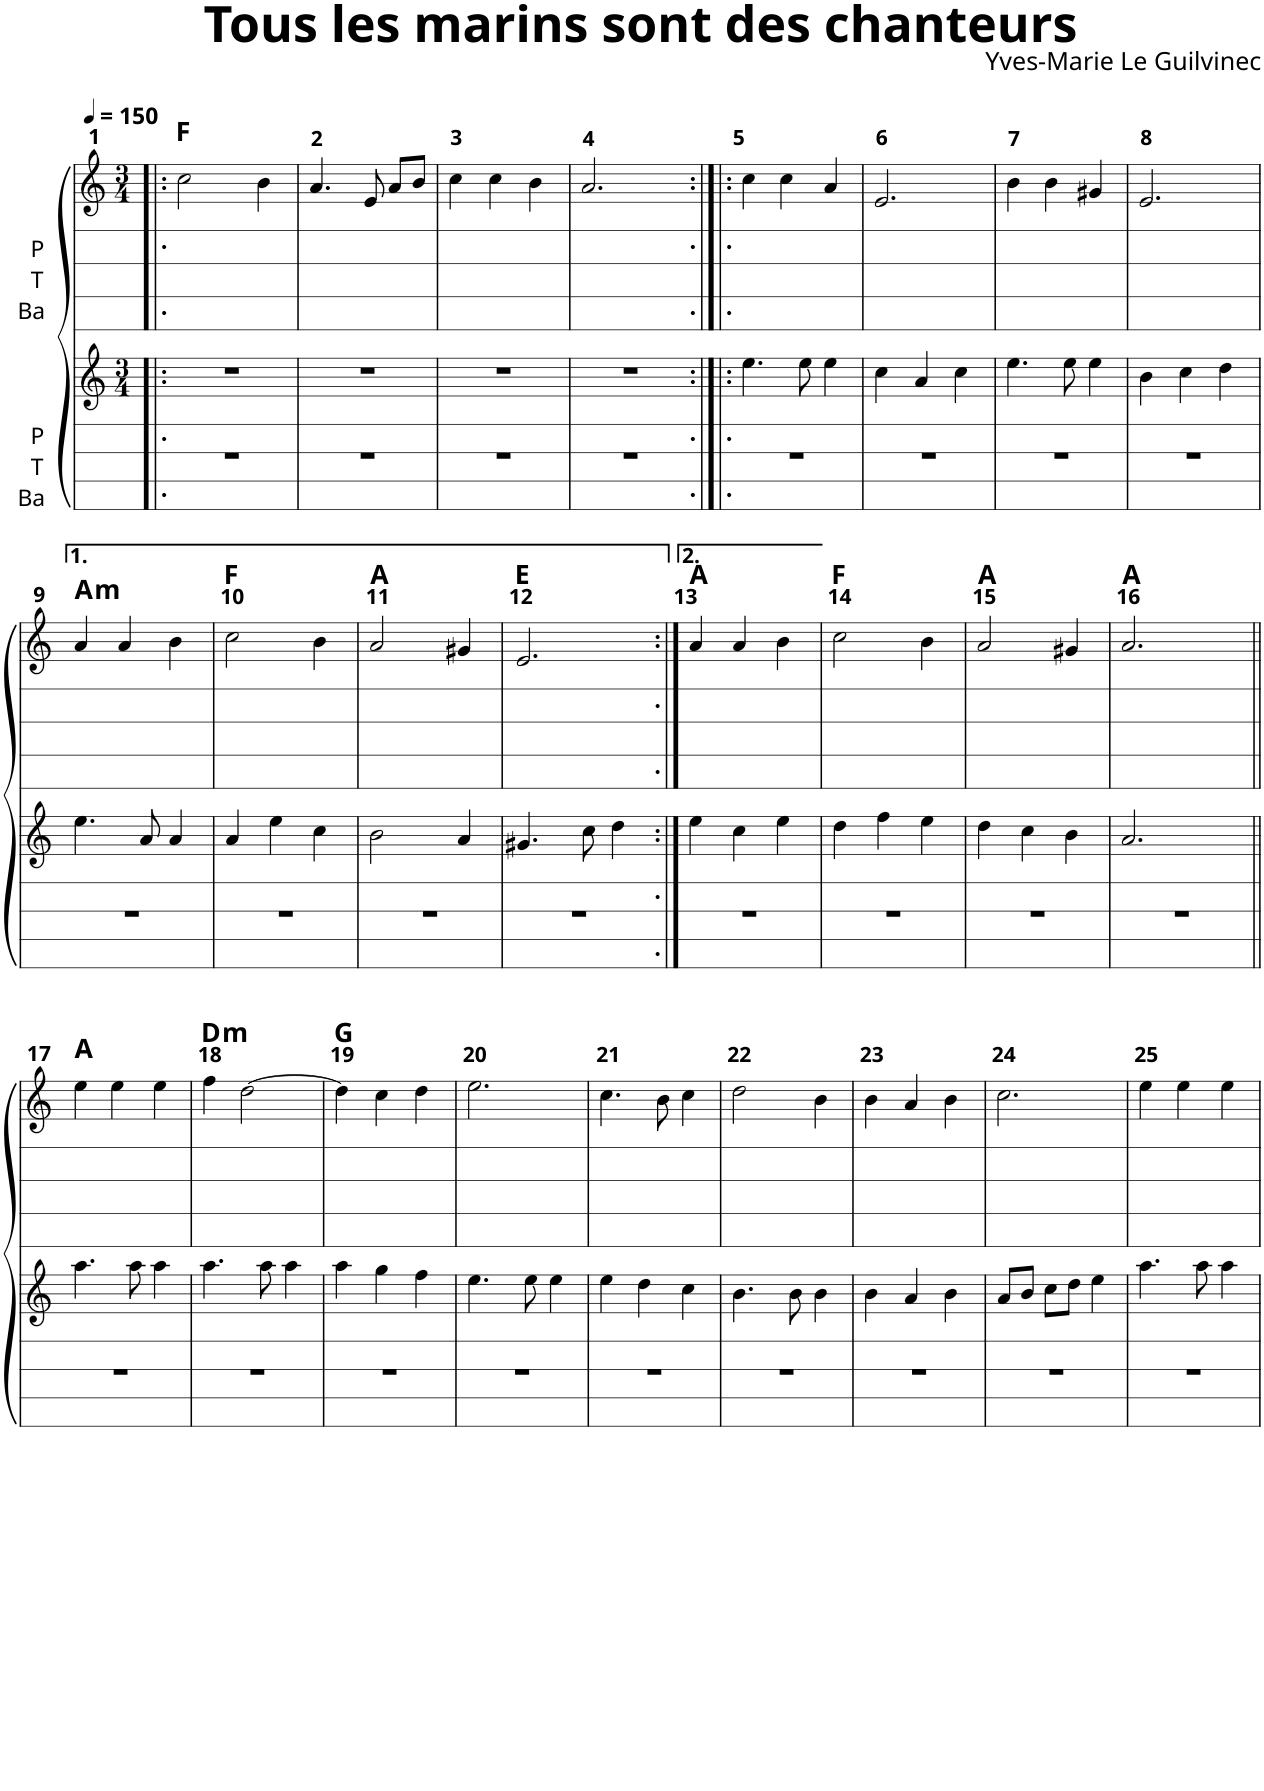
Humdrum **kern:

**kern	**kern	**kern	**kern	**harte
*part4	*part3	*part2	*part1	*part1
*staff4	*staff3	*staff2	*staff1	*
*I"P T Ba	*I"Accordéon	*I"P T Ba	*I"Accordéon	*
*	*I'Acc	*	*I'Acc	*
*stria4	*	*stria4	*	*
*clefG2	*clefG2	*clefG2	*clefG2	*
*k[]	*k[]	*k[]	*k[]	*
*M3/4	*M3/4	*M3/4	*M3/4	*
*MM150	*MM150	*MM150	*MM150	*
=1!|:	=1!|:	=1!|:	=1!|:	=1!|:
2.r	2.r	4ryy	2cc\	F:maj
.	.	4ryy	.	.
.	.	4ryy	4b\	.
=2	=2	=2	=2	=2
2.r	2.r	4ryy	4.a/	.
.	.	4ryy	.	.
.	.	.	8e/	.
.	.	4ryy	8a/L	.
.	.	.	8b/J	.
=3	=3	=3	=3	=3
2.r	2.r	4ryy	4cc\	.
.	.	4ryy	4cc\	.
.	.	4ryy	4b\	.
=4	=4	=4	=4	=4
2.r	2.r	4ryy	2.a/	.
.	.	4ryy	.	.
.	.	4ryy	.	.
=5:|!|:	=5:|!|:	=5:|!|:	=5:|!|:	=5:|!|:
2.r	4.ee\	4ryy	4cc\	.
.	.	4ryy	4cc\	.
.	8ee\	.	.	.
.	4ee\	4ryy	4a/	.
=6	=6	=6	=6	=6
2.r	4cc\	4ryy	2.e/	.
.	4a/	4ryy	.	.
.	4cc\	4ryy	.	.
=7	=7	=7	=7	=7
2.r	4.ee\	4ryy	4b\	.
.	.	4ryy	4b\	.
.	8ee\	.	.	.
.	4ee\	4ryy	4g#X/	.
=8	=8	=8	=8	=8
2.r	4b\	4ryy	2.e/	.
.	4cc\	4ryy	.	.
.	4dd\	4ryy	.	.
!!LO:LB:g=z
=9	=9	=9	=9	=9
!	!	!	!	!LO:H:kt=m
2.r	4.ee\	4ryy	4a/	A:min
.	.	4ryy	4a/	.
.	8a/	.	.	.
.	4a/	4ryy	4b\	.
=10	=10	=10	=10	=10
2.r	4a/	4ryy	2cc\	F:maj
.	4ee\	4ryy	.	.
.	4cc\	4ryy	4b\	.
=11	=11	=11	=11	=11
2.r	2b\	4ryy	2a/	A:maj
.	.	4ryy	.	.
.	4a/	4ryy	4g#X/	.
=12	=12	=12	=12	=12
2.r	4.g#X/	4ryy	2.e/	E:maj
.	.	4ryy	.	.
.	8cc\	.	.	.
.	4dd\	4ryy	.	.
=13:|!	=13:|!	=13:|!	=13:|!	=13:|!
2.r	4ee\	4ryy	4a/	A:maj
.	4cc\	4ryy	4a/	.
.	4ee\	4ryy	4b\	.
=14	=14	=14	=14	=14
2.r	4dd\	4ryy	2cc\	F:maj
.	4ff\	4ryy	.	.
.	4ee\	4ryy	4b\	.
=15	=15	=15	=15	=15
2.r	4dd\	4ryy	2a/	A:maj
.	4cc\	4ryy	.	.
.	4b\	4ryy	4g#X/	.
=16	=16	=16	=16	=16
2.r	2.a/	4ryy	2.a/	A:maj
.	.	4ryy	.	.
.	.	4ryy	.	.
!!LO:LB:g=z
=17||	=17||	=17||	=17||	=17||
2.r	4.aa\	4ryy	4ee\	A:maj
.	.	4ryy	4ee\	.
.	8aa\	.	.	.
.	4aa\	4ryy	4ee\	.
=18	=18	=18	=18	=18
!	!	!	!	!LO:H:kt=m
2.r	4.aa\	4ryy	4ff\	D:min
.	.	4ryy	[2dd\	.
.	8aa\	.	.	.
.	4aa\	4ryy	.	.
=19	=19	=19	=19	=19
2.r	4aa\	4ryy	4dd\]	G:maj
.	4gg\	4ryy	4cc\	.
.	4ff\	4ryy	4dd\	.
=20	=20	=20	=20	=20
2.r	4.ee\	4ryy	2.ee\	.
.	.	4ryy	.	.
.	8ee\	.	.	.
.	4ee\	4ryy	.	.
=21	=21	=21	=21	=21
2.r	4ee\	4ryy	4.cc\	.
.	4dd\	4ryy	.	.
.	.	.	8b\	.
.	4cc\	4ryy	4cc\	.
=22	=22	=22	=22	=22
2.r	4.b\	4ryy	2dd\	.
.	.	4ryy	.	.
.	8b\	.	.	.
.	4b\	4ryy	4b\	.
=23	=23	=23	=23	=23
2.r	4b\	4ryy	4b\	.
.	4a/	4ryy	4a/	.
.	4b\	4ryy	4b\	.
=24	=24	=24	=24	=24
2.r	8a/L	4ryy	2.cc\	.
.	8b/J	.	.	.
.	8cc\L	4ryy	.	.
.	8dd\J	.	.	.
.	4ee\	4ryy	.	.
=25	=25	=25	=25	=25
2.r	4.aa\	4ryy	4ee\	.
.	.	4ryy	4ee\	.
.	8aa\	.	.	.
.	4aa\	4ryy	4ee\	.
=	=	=	=	=
*-	*-	*-	*-	*-
